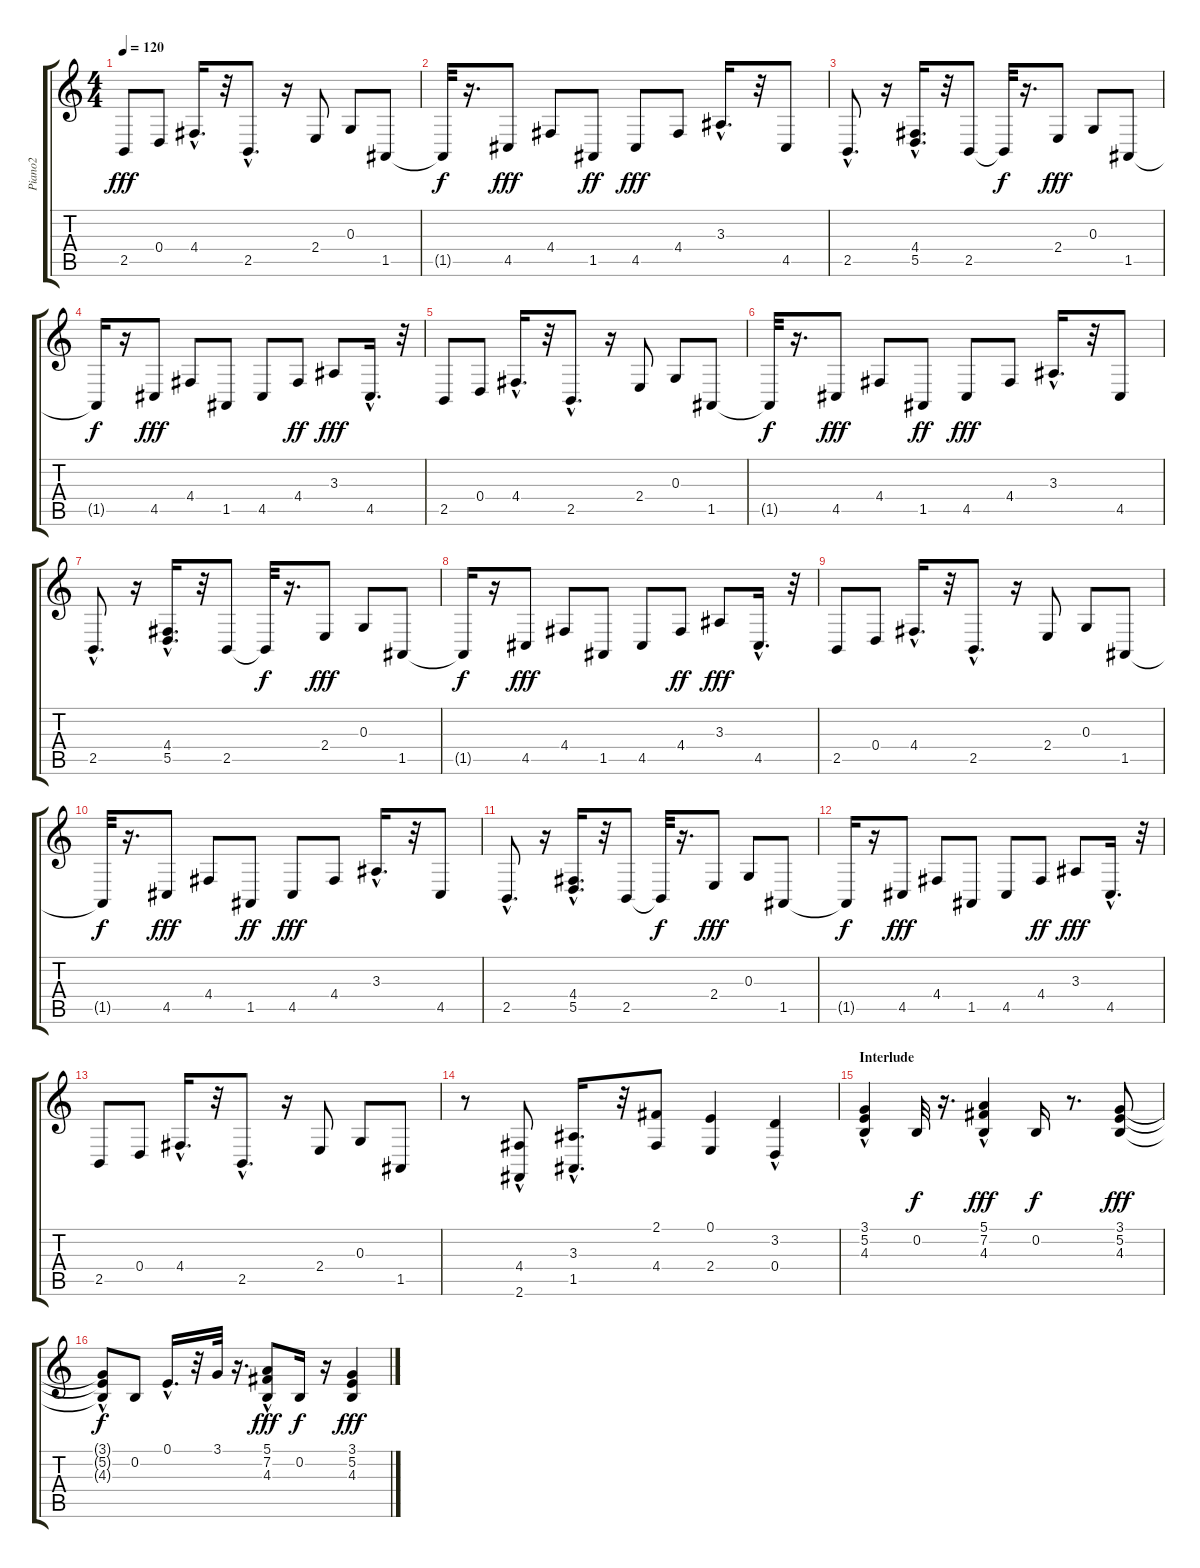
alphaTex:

\track ("Piano2" "Piano2") {instrument brightacousticpiano}
\staff {score tabs}
\tuning (E4 B3 G3 D3 A2 E2) {hide}
\ts (4 4)
\tempo 120
\clef g2
\ks c
2.5.8{dy fff} 0.4.8 4.4{hac}.16{d} r.32 2.5{hac}.8{d} r.16 2.4.8 0.3.8 1.5.8 |
1.5{t}.32{dy f} r.16{d} 4.5.8{dy fff} 4.4.8 1.5.8{dy ff} 4.5.8{dy fff} 4.4.8 3.3{hac}.16{d} r.32 4.5.8 |
2.5{hac}.8{d} r.16 (4.4{hac} 5.5{hac}).16{d} r.32 2.5.8 2.5{t}.32{dy f} r.16{d} 2.4.8{dy fff} 0.3.8 1.5.8 |
1.5{t}.16{dy f} r.16 4.5.8{dy fff} 4.4.8 1.5.8 4.5.8 4.4.8{dy ff} 3.3.8{dy fff} 4.5{hac}.16{d} r.32 |
2.5.8 0.4.8 4.4{hac}.16{d} r.32 2.5{hac}.8{d} r.16 2.4.8 0.3.8 1.5.8 |
1.5{t}.32{dy f} r.16{d} 4.5.8{dy fff} 4.4.8 1.5.8{dy ff} 4.5.8{dy fff} 4.4.8 3.3{hac}.16{d} r.32 4.5.8 |
2.5{hac}.8{d} r.16 (4.4{hac} 5.5{hac}).16{d} r.32 2.5.8 2.5{t}.32{dy f} r.16{d} 2.4.8{dy fff} 0.3.8 1.5.8 |
1.5{t}.16{dy f} r.16 4.5.8{dy fff} 4.4.8 1.5.8 4.5.8 4.4.8{dy ff} 3.3.8{dy fff} 4.5{hac}.16{d} r.32 |
2.5.8 0.4.8 4.4{hac}.16{d} r.32 2.5{hac}.8{d} r.16 2.4.8 0.3.8 1.5.8 |
1.5{t}.32{dy f} r.16{d} 4.5.8{dy fff} 4.4.8 1.5.8{dy ff} 4.5.8{dy fff} 4.4.8 3.3{hac}.16{d} r.32 4.5.8 |
2.5{hac}.8{d} r.16 (4.4{hac} 5.5{hac}).16{d} r.32 2.5.8 2.5{t}.32{dy f} r.16{d} 2.4.8{dy fff} 0.3.8 1.5.8 |
1.5{t}.16{dy f} r.16 4.5.8{dy fff} 4.4.8 1.5.8 4.5.8 4.4.8{dy ff} 3.3.8{dy fff} 4.5{hac}.16{d} r.32 |
2.5.8 0.4.8 4.4{hac}.16{d} r.32 2.5{hac}.8{d} r.16 2.4.8 0.3.8 1.5.8 |
r.8 (4.4{hac} 2.6).8 (3.3{hac} 1.5{hac}).16{d} r.32 (2.1 4.4).8 (0.1 2.4).4 (3.2 0.4{hac}).4 |
\section ("" "Interlude")
(3.1 5.2 4.3{hac}).4 0.2.32{dy f} r.16{d} (5.1 7.2 4.3{hac}).4{dy fff} 0.2.16{dy f} r.8{d} (3.1 5.2 4.3).8{dy fff} |
(3.1{t} 5.2{t} 4.3{hac t}).8{dy f} 0.2.8 0.1{hac}.16{d} r.32 3.1.32 r.16{d} (5.1 7.2 4.3{hac}).8{dy fff} 0.2.16{dy f} r.16 (3.1 5.2 4.3).4{dy fff}
